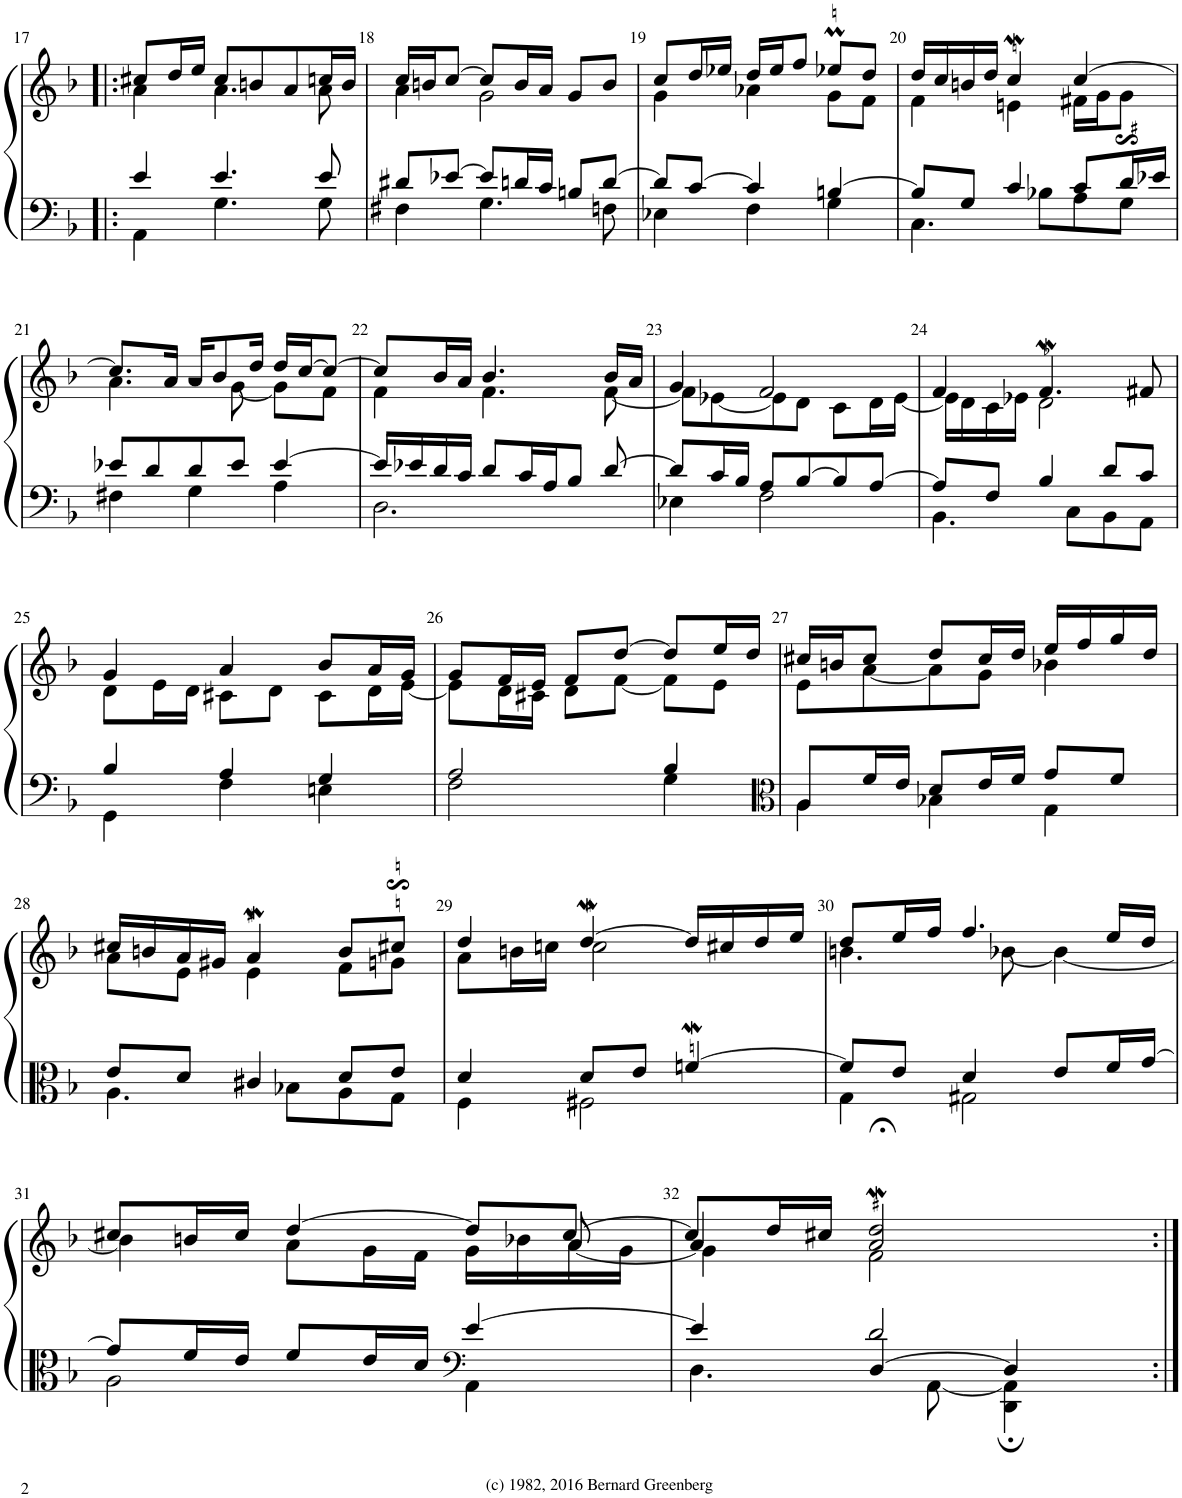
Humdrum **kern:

**kern	**kern
*part1	*part1
*staff2	*staff1
*I"Harpsichord	*
*I'Hpschd	*
!!LO:PB:g=z
*clefF4	*clefG2
*k[b-]	*k[b-]
*M3/4	*M3/4
=17!|:	=17!|:
*^	*^
4e/	4AA\	8cc#X/L	4a\
.	.	16dd/L	.
.	.	16ee/JJ	.
4.e/	4.G\	8cc#/L	4.a\
.	.	8bn/	.
.	.	8a/	.
8e/	8G\	16ccn/L	8a\
.	.	16b/JJ	.
=18	=18	=18	=18
8d#X/L	4F#X\	16cc/LL	4a\
.	.	16bn/J	.
[8e-X/J	.	[8cc/J	.
8e-/L]	4.G\	8cc/L]	2g\
16dn/L	.	16b/L	.
16c/JJ	.	16a/JJ	.
8Bn/L	.	8g/L	.
[8d/J	8Fn\	8b/J	.
=19	=19	=19	=19
8d/L]	4E-X\	8cc/L	4g\
[8c/J	.	16dd/L	.
.	.	16ee-X/JJ	.
4c/]	4F\	16dd/LL	4a-X\
.	.	16ee-/J	.
.	.	8ff/J	.
[4Bn/	4G\	8ee-XM/L	8g\L
.	.	8dd/J	8f\J
=20	=20	=20	=20
8B/L]	4.C\	16dd/LL	4f\
.	.	16cc/	.
8G/J	.	16bn/	.
.	.	16dd/JJ	.
4c/	.	4ccW/	4en\
.	8B-X\L	.	.
8c/L	8A\	[4cc/	16f#X\LL
.	.	.	16g\J
16d/L	8G\J	.	8gs$SS\J
16e-X/JJ	.	.	.
!!LO:LB:g=z	!!
=21	=21	=21	=21
8e-X/L	4F#X\	8.cc/L]	4.a\
8d/	.	.	.
.	.	16a/Jk	.
8d/	4G\	16a/KL	.
.	.	8b-/	.
8e-/J	.	.	[8g\
.	.	16dd/Jk	.
[4e-/	4A\	16dd/LL	8g\L]
.	.	[16cc/J	.
.	.	8cc/J_	8f\J
=22	=22	=22	=22
16e-/LL]	2.D\	8cc/L]	4f\
16e-X/	.	.	.
16d/	.	16b-/L	.
16c/JJ	.	16a/JJ	.
8d/L	.	4.b-/	4.f\
16c/L	.	.	.
16A/J	.	.	.
8B-/J	.	.	.
[8d/	.	16b-/LL	[8f\
.	.	16a/JJ	.
=23	=23	=23	=23
8d/L]	4E-X\	4g/	8f\L]
16c/L	.	.	[8e-X\
16B-/JJ	.	.	.
8A/L	2F\	2f/	8e-\]
[8B-/	.	.	8d\J
8B-/]	.	.	8c\L
[8A/J	.	.	16d\L
.	.	.	[16e-\JJ
=24	=24	=24	=24
8A/L]	4.BB-\	4f/	16e-\LL]
.	.	.	16d\
8F/J	.	.	16c\
.	.	.	16e-X\JJ
4B-/	.	4.fw/	2d\
.	8C\L	.	.
8d/L	8BB-\	.	.
8c/J	8AA\J	8f#X/	.
!!LO:LB:g=z	!!
=25	=25	=25	=25
4B-/	4GG\	4g/	8d\L
.	.	.	16e\L
.	.	.	16d\JJ
4A/	4F\	4a/	8c#X\L
.	.	.	8d\J
4G/	4En\	8b-/L	8c#\L
.	.	16a/L	16d\L
.	.	16g/JJ	[16e\JJ
=26	=26	=26	=26
2A/	2F\	8g/L	8e\L]
.	.	16f/L	16d\L
.	.	16e/JJ	16c#X\JJ
.	.	8f/L	8d\L
.	.	[8dd/J	[8f\J
4B-/	4G\	8dd/L]	8f\L]
.	.	16ee/L	8e\J
.	.	16dd/JJ	.
=27	=27	=27	=27
*clefC3	*	*	*
8A/L	4A\	16cc#X/LL	8e\L
.	.	16bn/J	.
16f/L	.	8cc#/J	[8a\
16e/JJ	.	.	.
8d/L	4B-X\	8dd/L	8a\]
16e/L	.	16cc#/L	8g\J
16f/JJ	.	16dd/JJ	.
8g/L	4G\	16ee/LL	4b-X\
.	.	16ff/	.
8f/J	.	16gg/	.
.	.	16dd/JJ	.
!!LO:LB:g=z	!!
=28	=28	=28	=28
8e/L	4.A\	16cc#X/LL	8a\L
.	.	16bn/	.
8d/J	.	16a/	8e\J
.	.	16g#X/JJ	.
4c#X/	.	4aW/	4e\
.	8B-X\L	.	.
8d/L	8A\	8b/L	8f\L
8e/J	8G\J	8cc#Xs$sS/J	8gn\J
=29	=29	=29	=29
4d/	4F\	4dd/	8a\L
.	.	.	16bn\L
.	.	.	16ccn\JJ
8d/L	2F#X\	[4ddW/	2cc\
8e/J	.	.	.
[4fnw/	.	16dd/LL]	.
.	.	16cc#X/	.
.	.	16dd/	.
.	.	16ee/JJ	.
=30	=30	=30	=30
8f/L]	4G\	8dd/L	4.bn\
8e/J	.	16ee/L	.
.	.	16ff/JJ	.
4d/	2G#X\	4.ff/	.
.	.	.	[8b-X\
8e/L	.	.	4b-\_
16f/L	.	16ee/LL	.
[16g/JJ	.	16dd/JJ	.
!!LO:LB:g=z
=31	=31	=31	=31
*	*	*	*^
8g/L]	2A\	8cc#X/L	4b-\]	8ryy
*	*	*	*v	*v
16f/L	.	16bn/L	.
16e/JJ	.	16cc#/JJ	.
8f/L	.	[4dd/	8a\L
16e/L	.	.	16g\L
16d/JJ	.	.	16f\JJ
*clefF4	*	*	*
[4e/	4AA\	8dd/L]	16g\LL
.	.	.	16b-X\
*	*	*	*^
.	.	[8cc#/J	[16a\	8a/
.	.	.	16g\JJ	.
=32	=32	=32	=32	=32
*	*^	*	*	*
4e/]	4.D\	4ryy	8cc#/L]	4g\	4a/]
.	.	.	16dd/L	.	.
.	.	.	16cc#X/JJ	.	.
2d/	.	[4D/	2a/;<M 2dd/;<M	2f\	2ryy
.	[8AA\	.	.	.	.
.	4DD\; 4AA\];	4D/]	.	.	.
8ryy	8ryy	8ryy	8ryy	8ryy	8ryy
*v	*v	*v	*	*	*
*	*v	*v	*v
=:|!	=:|!
*-	*-
